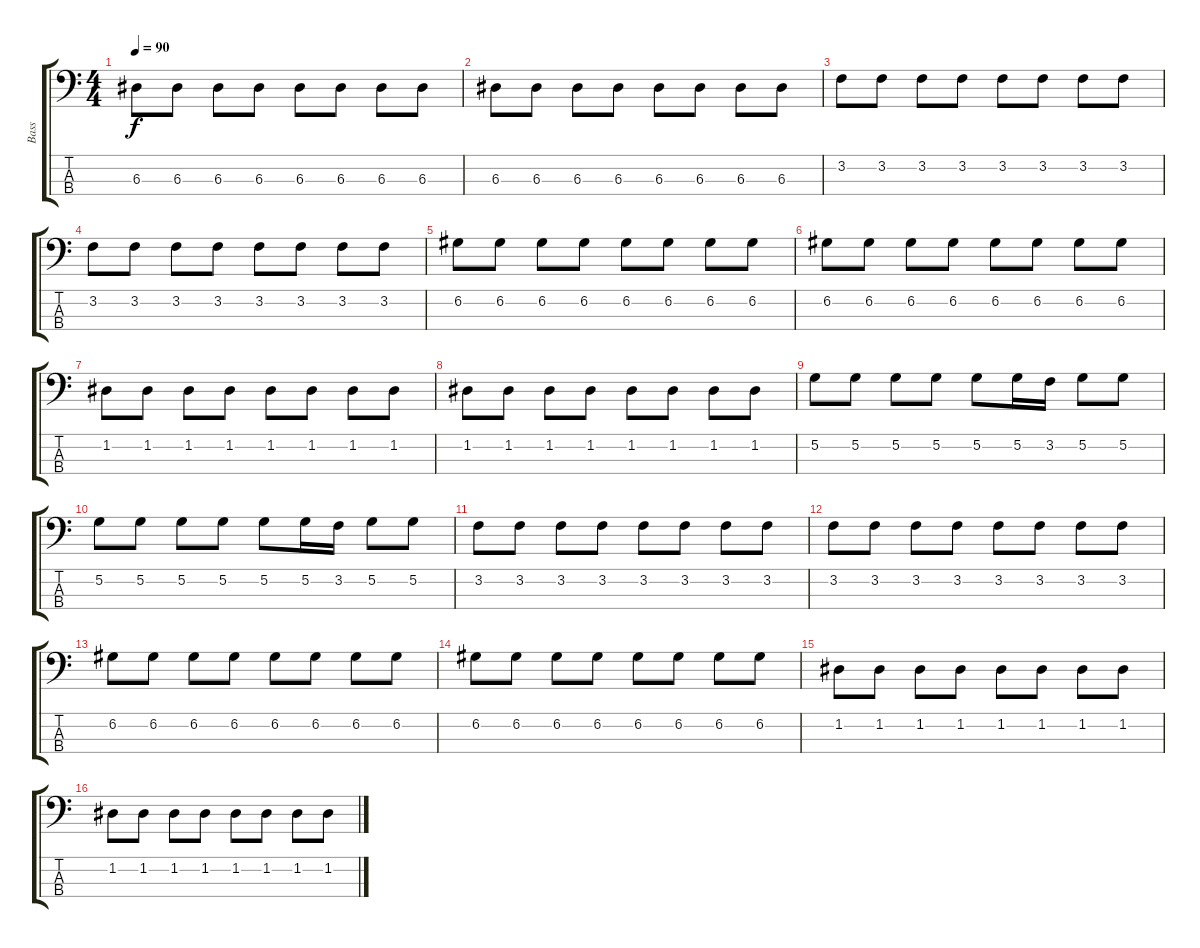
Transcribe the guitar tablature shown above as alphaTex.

\track ("Bass" "Bass") {instrument electricbassfinger}
\staff {score tabs}
\tuning (G2 D2 A1 E1) {hide}
\ts (4 4)
\tempo 90
\clef f4
\ks c
6.3.8{dy f} 6.3.8 6.3.8 6.3.8 6.3.8 6.3.8 6.3.8 6.3.8 |
6.3.8 6.3.8 6.3.8 6.3.8 6.3.8 6.3.8 6.3.8 6.3.8 |
3.2.8 3.2.8 3.2.8 3.2.8 3.2.8 3.2.8 3.2.8 3.2.8 |
3.2.8 3.2.8 3.2.8 3.2.8 3.2.8 3.2.8 3.2.8 3.2.8 |
6.2.8 6.2.8 6.2.8 6.2.8 6.2.8 6.2.8 6.2.8 6.2.8 |
6.2.8 6.2.8 6.2.8 6.2.8 6.2.8 6.2.8 6.2.8 6.2.8 |
1.2.8 1.2.8 1.2.8 1.2.8 1.2.8 1.2.8 1.2.8 1.2.8 |
1.2.8 1.2.8 1.2.8 1.2.8 1.2.8 1.2.8 1.2.8 1.2.8 |
5.2.8 5.2.8 5.2.8 5.2.8 5.2.8 5.2.16 3.2.16 5.2.8 5.2.8 |
5.2.8 5.2.8 5.2.8 5.2.8 5.2.8 5.2.16 3.2.16 5.2.8 5.2.8 |
3.2.8 3.2.8 3.2.8 3.2.8 3.2.8 3.2.8 3.2.8 3.2.8 |
3.2.8 3.2.8 3.2.8 3.2.8 3.2.8 3.2.8 3.2.8 3.2.8 |
6.2.8 6.2.8 6.2.8 6.2.8 6.2.8 6.2.8 6.2.8 6.2.8 |
6.2.8 6.2.8 6.2.8 6.2.8 6.2.8 6.2.8 6.2.8 6.2.8 |
1.2.8 1.2.8 1.2.8 1.2.8 1.2.8 1.2.8 1.2.8 1.2.8 |
1.2.8 1.2.8 1.2.8 1.2.8 1.2.8 1.2.8 1.2.8 1.2.8
